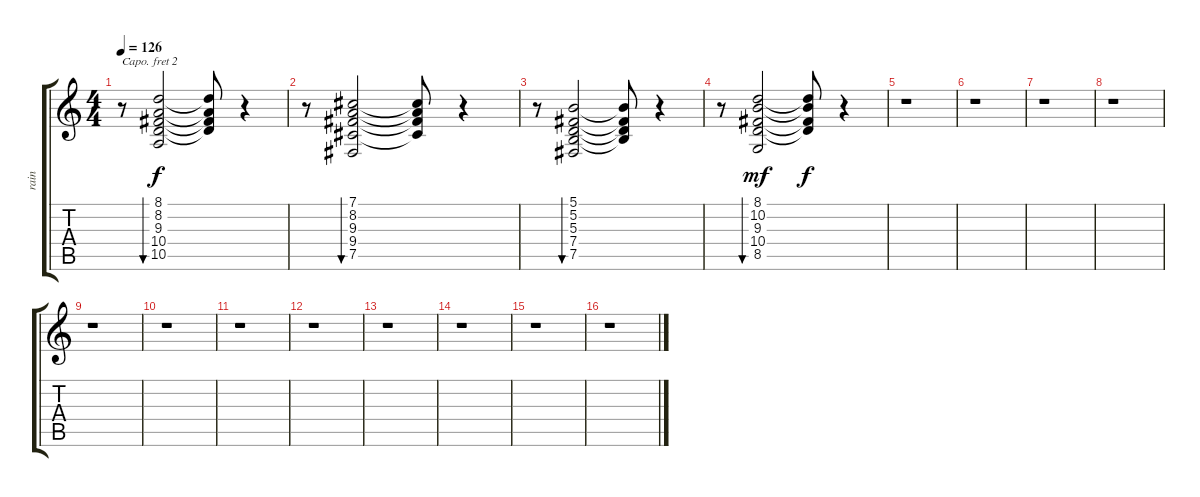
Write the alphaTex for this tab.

\track ("rain" "rain") {instrument seashore}
\staff {score tabs}
\capo 2
\tuning (E4 B3 G3 D3 A2 E2) {hide}
\ts (4 4)
\tempo 126
\clef g2
\ks c
r.8{dy f} (8.1 8.2 9.3 10.4 10.5).2{bu 480 volume 0 balance 4} (8.1{t} 8.2{t} 9.3{t} 10.4{t}).8 r.4{volume 6} |
r.8 (7.1 8.2 9.3 9.4 7.5).2{bu 480 volume 0 balance 11} (7.1{t} 8.2{t} 9.3{t} 9.4{t}).8 r.4{volume 0} |
r.8{volume 6} (5.1 5.2 5.3 7.4 7.5).2{bu 480 volume 0 balance 4} (5.1{t} 5.2{t} 5.3{t} 7.4{t}).8 r.4{volume 7} |
r.8 (8.1 10.2 9.3 10.4 8.5).2{bu 480 dy mf volume 0 balance 11} (8.1{t} 10.2{t} 9.3{t} 10.4{t}).8{dy f} r.4{volume 7} |
r.1 |
r.1 |
r.1 |
r.1 |
r.1 |
r.1 |
r.1 |
r.1 |
r.1 |
r.1 |
r.1 |
r.1
